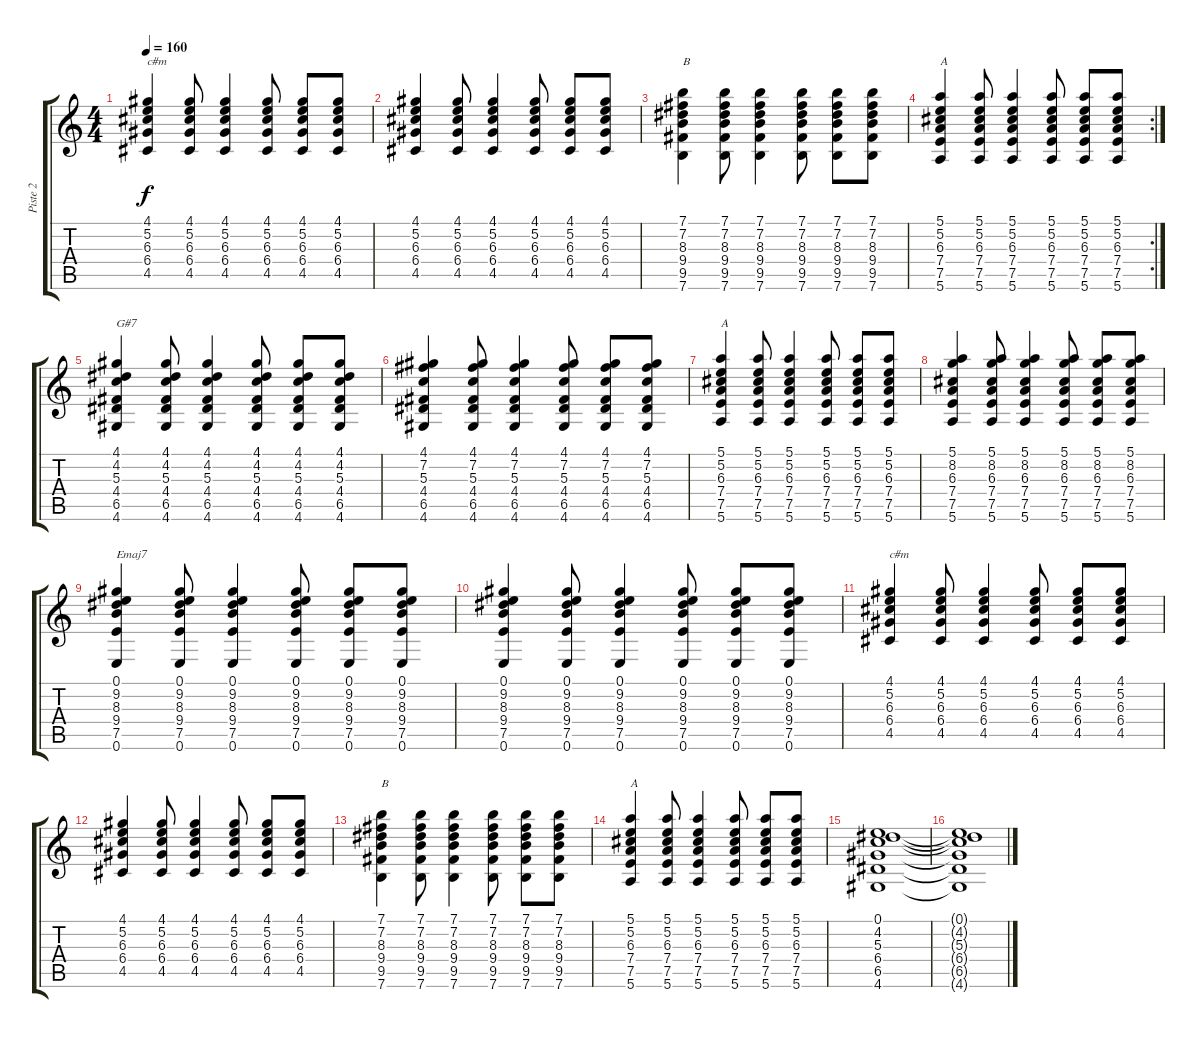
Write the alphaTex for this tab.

\track ("Piste 2" "Piste 2") {instrument acousticguitarsteel}
\staff {score tabs}
\tuning (E4 B3 G3 D3 A2 E2) {hide}
\ts (4 4)
\tempo 160
\clef g2
\ks c
(4.1 5.2 6.3 6.4 4.5).4{txt "c#m" dy f} (4.1 5.2 6.3 6.4 4.5).8 (4.1 5.2 6.3 6.4 4.5).4 (4.1 5.2 6.3 6.4 4.5).8 (4.1 5.2 6.3 6.4 4.5).8 (4.1 5.2 6.3 6.4 4.5).8 |
(4.1 5.2 6.3 6.4 4.5).4 (4.1 5.2 6.3 6.4 4.5).8 (4.1 5.2 6.3 6.4 4.5).4 (4.1 5.2 6.3 6.4 4.5).8 (4.1 5.2 6.3 6.4 4.5).8 (4.1 5.2 6.3 6.4 4.5).8 |
(7.1 7.2 8.3 9.4 9.5 7.6).4{txt "B"} (7.1 7.2 8.3 9.4 9.5 7.6).8 (7.1 7.2 8.3 9.4 9.5 7.6).4 (7.1 7.2 8.3 9.4 9.5 7.6).8 (7.1 7.2 8.3 9.4 9.5 7.6).8 (7.1 7.2 8.3 9.4 9.5 7.6).8 |
\rc 2
(5.1 5.2 6.3 7.4 7.5 5.6).4{txt "A"} (5.1 5.2 6.3 7.4 7.5 5.6).8 (5.1 5.2 6.3 7.4 7.5 5.6).4 (5.1 5.2 6.3 7.4 7.5 5.6).8 (5.1 5.2 6.3 7.4 7.5 5.6).8 (5.1 5.2 6.3 7.4 7.5 5.6).8 |
(4.1 4.2 5.3 4.4 6.5 4.6).4{txt "G#7"} (4.1 4.2 5.3 4.4 6.5 4.6).8 (4.1 4.2 5.3 4.4 6.5 4.6).4 (4.1 4.2 5.3 4.4 6.5 4.6).8 (4.1 4.2 5.3 4.4 6.5 4.6).8 (4.1 4.2 5.3 4.4 6.5 4.6).8 |
(4.1 7.2 5.3 4.4 6.5 4.6).4 (4.1 7.2 5.3 4.4 6.5 4.6).8 (4.1 7.2 5.3 4.4 6.5 4.6).4 (4.1 7.2 5.3 4.4 6.5 4.6).8 (4.1 7.2 5.3 4.4 6.5 4.6).8 (4.1 7.2 5.3 4.4 6.5 4.6).8 |
(5.1 5.2 6.3 7.4 7.5 5.6).4{txt "A"} (5.1 5.2 6.3 7.4 7.5 5.6).8 (5.1 5.2 6.3 7.4 7.5 5.6).4 (5.1 5.2 6.3 7.4 7.5 5.6).8 (5.1 5.2 6.3 7.4 7.5 5.6).8 (5.1 5.2 6.3 7.4 7.5 5.6).8 |
(5.1 8.2 6.3 7.4 7.5 5.6).4 (5.1 8.2 6.3 7.4 7.5 5.6).8 (5.1 8.2 6.3 7.4 7.5 5.6).4 (5.1 8.2 6.3 7.4 7.5 5.6).8 (5.1 8.2 6.3 7.4 7.5 5.6).8 (5.1 8.2 6.3 7.4 7.5 5.6).8 |
(0.1 9.2 8.3 9.4 7.5 0.6).4{txt "Emaj7"} (0.1 9.2 8.3 9.4 7.5 0.6).8 (0.1 9.2 8.3 9.4 7.5 0.6).4 (0.1 9.2 8.3 9.4 7.5 0.6).8 (0.1 9.2 8.3 9.4 7.5 0.6).8 (0.1 9.2 8.3 9.4 7.5 0.6).8 |
(0.1 9.2 8.3 9.4 7.5 0.6).4 (0.1 9.2 8.3 9.4 7.5 0.6).8 (0.1 9.2 8.3 9.4 7.5 0.6).4 (0.1 9.2 8.3 9.4 7.5 0.6).8 (0.1 9.2 8.3 9.4 7.5 0.6).8 (0.1 9.2 8.3 9.4 7.5 0.6).8 |
(4.1 5.2 6.3 6.4 4.5).4{txt "c#m"} (4.1 5.2 6.3 6.4 4.5).8 (4.1 5.2 6.3 6.4 4.5).4 (4.1 5.2 6.3 6.4 4.5).8 (4.1 5.2 6.3 6.4 4.5).8 (4.1 5.2 6.3 6.4 4.5).8 |
(4.1 5.2 6.3 6.4 4.5).4 (4.1 5.2 6.3 6.4 4.5).8 (4.1 5.2 6.3 6.4 4.5).4 (4.1 5.2 6.3 6.4 4.5).8 (4.1 5.2 6.3 6.4 4.5).8 (4.1 5.2 6.3 6.4 4.5).8 |
(7.1 7.2 8.3 9.4 9.5 7.6).4{txt "B"} (7.1 7.2 8.3 9.4 9.5 7.6).8 (7.1 7.2 8.3 9.4 9.5 7.6).4 (7.1 7.2 8.3 9.4 9.5 7.6).8 (7.1 7.2 8.3 9.4 9.5 7.6).8 (7.1 7.2 8.3 9.4 9.5 7.6).8 |
(5.1 5.2 6.3 7.4 7.5 5.6).4{txt "A"} (5.1 5.2 6.3 7.4 7.5 5.6).8 (5.1 5.2 6.3 7.4 7.5 5.6).4 (5.1 5.2 6.3 7.4 7.5 5.6).8 (5.1 5.2 6.3 7.4 7.5 5.6).8 (5.1 5.2 6.3 7.4 7.5 5.6).8 |
(0.1 4.2 5.3 6.4 6.5 4.6).1 |
(0.1{t} 4.2{t} 5.3{t} 6.4{t} 6.5{t} 4.6{t}).1
